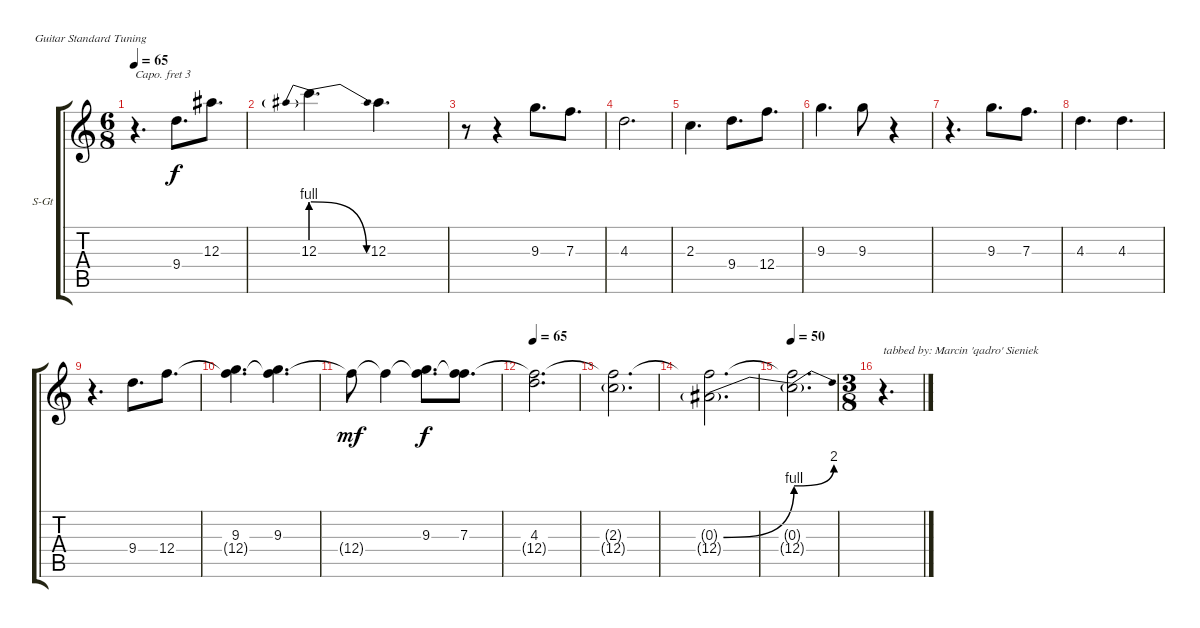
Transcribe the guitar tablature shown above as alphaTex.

\bracketExtendMode groupsimilarinstruments
\firstSystemTrackNameOrientation horizontal
\otherSystemsTrackNameOrientation horizontal
\track ("Vocals" "S-Gt") {instrument contrabass}
\staff {score tabs}
\capo 3
\tuning (E4 B3 G3 D3 A2 E2)
\ts (6 8)
\tempo 65
\clef g2
\ks c
r.4{d dy f} 9.4.8{d} 12.3.8{d} |
12.3{be (prebendrelease 0 4 60 0)}.4{d} 12.3.4{d} |
r.8 r.4 9.3.8{d} 7.3.8{d} |
4.3.2{d} |
2.3.4{d} 9.4.8{d} 12.4.8{d} |
9.3.4{d} 9.3.8 r.4 |
r.4{d} 9.3.8{d} 7.3.8{d} |
4.3.4{d} 4.3.4{d} |
r.4{d} 9.4.8{d} 12.4.8{d} |
(9.3 12.4{t}).4{d} (9.3 12.4{t}).4{d} |
12.4{t}.8{dy mf} 12.4{t}.4 (9.3 12.4{t}).8{d dy f} (7.3 12.4{t}).8{d} |
\tempo 65
(4.3 12.4{t}).2{d} |
(2.3{g} 12.4{t}).2{d} |
(0.3{be (bend 0 0 60 4) g} 12.4{t}).2{d} |
\tempo 50
(0.3{be (bend 0 4 60 8) t} 12.4{t}).2{d} |
\ts (3 8)
r.4{d txt "tabbed by: Marcin 'qadro' Sieniek"}
